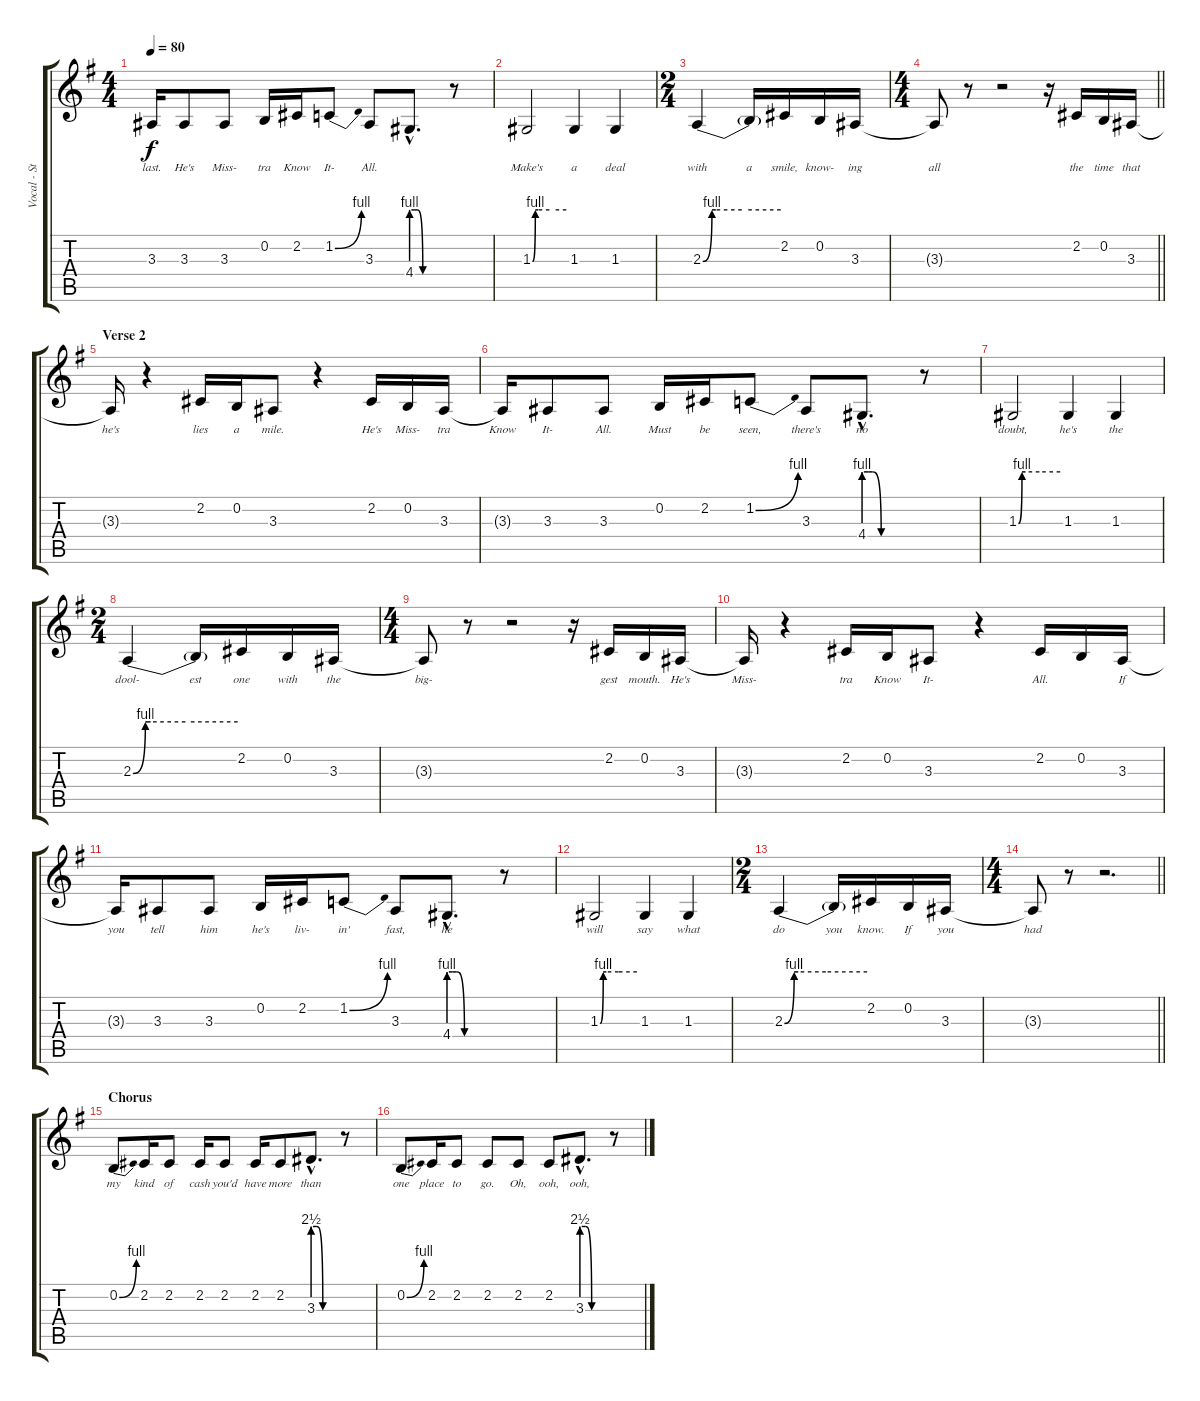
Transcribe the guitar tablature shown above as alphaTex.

\track ("Vocal - Stevie Wonder" "Vocal - St") {instrument altosax}
\staff {score tabs}
\tuning (E4 B3 G3 D3 A2 E2) {hide}
\ts (4 4)
\tempo 80
\clef g2
\ks g
3.3{t}.16{lyrics (0 "last.") lyrics (1 "") lyrics (2 "") lyrics (3 "") lyrics (4 "") dy f} 3.3.8{lyrics (0 "He's") lyrics (1 "") lyrics (2 "") lyrics (3 "") lyrics (4 "")} 3.3.8{lyrics (0 "Miss-") lyrics (1 "") lyrics (2 "") lyrics (3 "") lyrics (4 "")} 0.2.16{lyrics (0 "tra") lyrics (1 "") lyrics (2 "") lyrics (3 "") lyrics (4 "")} 2.2.16{lyrics (0 "Know") lyrics (1 "") lyrics (2 "") lyrics (3 "") lyrics (4 "")} 1.2{be (bend 0 0 60 4)}.8{lyrics (0 "It-") lyrics (1 "") lyrics (2 "") lyrics (3 "") lyrics (4 "")} 3.3.8{lyrics (0 "All.") lyrics (1 "") lyrics (2 "") lyrics (3 "") lyrics (4 "")} 4.4{be (custom 0 4 5 4 10 4 20 0 40 0 60 0) hac}.8{d lyrics (0 "") lyrics (1 "") lyrics (2 "") lyrics (3 "") lyrics (4 "")} r.8 |
1.3{be (custom 0 0 5 4 10 4 30 4 60 4)}.2{lyrics (0 "Make's") lyrics (1 "") lyrics (2 "") lyrics (3 "") lyrics (4 "")} 1.3.4{lyrics (0 "a") lyrics (1 "") lyrics (2 "") lyrics (3 "") lyrics (4 "")} 1.3.4{lyrics (0 "deal") lyrics (1 "") lyrics (2 "") lyrics (3 "") lyrics (4 "")} |
\ts (2 4)
2.3{be (custom 0 0 7 4 10 4 30 4 60 4)}.4{lyrics (0 "with") lyrics (1 "") lyrics (2 "") lyrics (3 "") lyrics (4 "")} 2.3{t}.16{lyrics (0 "a") lyrics (1 "") lyrics (2 "") lyrics (3 "") lyrics (4 "")} 2.2.16{lyrics (0 "smile,") lyrics (1 "") lyrics (2 "") lyrics (3 "") lyrics (4 "")} 0.2.16{lyrics (0 "know-") lyrics (1 "") lyrics (2 "") lyrics (3 "") lyrics (4 "")} 3.3.16{lyrics (0 "ing") lyrics (1 "") lyrics (2 "") lyrics (3 "") lyrics (4 "")} |
\ts (4 4)
\barLineRight lightlight
3.3{t}.8{lyrics (0 "all") lyrics (1 "") lyrics (2 "") lyrics (3 "") lyrics (4 "")} r.8 r.2 r.16 2.2.16{lyrics (0 "the") lyrics (1 "") lyrics (2 "") lyrics (3 "") lyrics (4 "")} 0.2.16{lyrics (0 "time") lyrics (1 "") lyrics (2 "") lyrics (3 "") lyrics (4 "")} 3.3.16{lyrics (0 "that") lyrics (1 "") lyrics (2 "") lyrics (3 "") lyrics (4 "")} |
\section ("" "Verse 2")
3.3{t}.16{lyrics (0 "he's") lyrics (1 "") lyrics (2 "") lyrics (3 "") lyrics (4 "")} r.4 2.2.16{lyrics (0 "lies") lyrics (1 "") lyrics (2 "") lyrics (3 "") lyrics (4 "")} 0.2.16{lyrics (0 "a") lyrics (1 "") lyrics (2 "") lyrics (3 "") lyrics (4 "")} 3.3.8{lyrics (0 "mile.") lyrics (1 "") lyrics (2 "") lyrics (3 "") lyrics (4 "")} r.4 2.2.16{lyrics (0 "He's") lyrics (1 "") lyrics (2 "") lyrics (3 "") lyrics (4 "")} 0.2.16{lyrics (0 "Miss-") lyrics (1 "") lyrics (2 "") lyrics (3 "") lyrics (4 "")} 3.3.16{lyrics (0 "tra") lyrics (1 "") lyrics (2 "") lyrics (3 "") lyrics (4 "")} |
3.3{t}.16{lyrics (0 "Know") lyrics (1 "") lyrics (2 "") lyrics (3 "") lyrics (4 "")} 3.3.8{lyrics (0 "It-") lyrics (1 "") lyrics (2 "") lyrics (3 "") lyrics (4 "")} 3.3.8{lyrics (0 "All.") lyrics (1 "") lyrics (2 "") lyrics (3 "") lyrics (4 "")} 0.2.16{lyrics (0 "Must") lyrics (1 "") lyrics (2 "") lyrics (3 "") lyrics (4 "")} 2.2.16{lyrics (0 "be") lyrics (1 "") lyrics (2 "") lyrics (3 "") lyrics (4 "")} 1.2{be (bend 0 0 60 4)}.8{lyrics (0 "seen,") lyrics (1 "") lyrics (2 "") lyrics (3 "") lyrics (4 "")} 3.3.8{lyrics (0 "there's") lyrics (1 "") lyrics (2 "") lyrics (3 "") lyrics (4 "")} 4.4{be (custom 0 4 5 4 10 4 20 0 40 0 60 0) hac}.8{d lyrics (0 "no") lyrics (1 "") lyrics (2 "") lyrics (3 "") lyrics (4 "")} r.8 |
1.3{be (custom 0 0 5 4 10 4 30 4 60 4)}.2{lyrics (0 "doubt,") lyrics (1 "") lyrics (2 "") lyrics (3 "") lyrics (4 "")} 1.3.4{lyrics (0 "he's") lyrics (1 "") lyrics (2 "") lyrics (3 "") lyrics (4 "")} 1.3.4{lyrics (0 "the") lyrics (1 "") lyrics (2 "") lyrics (3 "") lyrics (4 "")} |
\ts (2 4)
2.3{be (custom 0 0 7 4 10 4 30 4 60 4)}.4{lyrics (0 "dool-") lyrics (1 "") lyrics (2 "") lyrics (3 "") lyrics (4 "")} 2.3{t}.16{lyrics (0 "est") lyrics (1 "") lyrics (2 "") lyrics (3 "") lyrics (4 "")} 2.2.16{lyrics (0 "one") lyrics (1 "") lyrics (2 "") lyrics (3 "") lyrics (4 "")} 0.2.16{lyrics (0 "with") lyrics (1 "") lyrics (2 "") lyrics (3 "") lyrics (4 "")} 3.3.16{lyrics (0 "the") lyrics (1 "") lyrics (2 "") lyrics (3 "") lyrics (4 "")} |
\ts (4 4)
3.3{t}.8{lyrics (0 "big-") lyrics (1 "") lyrics (2 "") lyrics (3 "") lyrics (4 "")} r.8 r.2 r.16 2.2.16{lyrics (0 "gest") lyrics (1 "") lyrics (2 "") lyrics (3 "") lyrics (4 "")} 0.2.16{lyrics (0 "mouth.") lyrics (1 "") lyrics (2 "") lyrics (3 "") lyrics (4 "")} 3.3.16{lyrics (0 "He's") lyrics (1 "") lyrics (2 "") lyrics (3 "") lyrics (4 "")} |
3.3{t}.16{lyrics (0 "Miss-") lyrics (1 "") lyrics (2 "") lyrics (3 "") lyrics (4 "")} r.4 2.2.16{lyrics (0 "tra") lyrics (1 "") lyrics (2 "") lyrics (3 "") lyrics (4 "")} 0.2.16{lyrics (0 "Know") lyrics (1 "") lyrics (2 "") lyrics (3 "") lyrics (4 "")} 3.3.8{lyrics (0 "It-") lyrics (1 "") lyrics (2 "") lyrics (3 "") lyrics (4 "")} r.4 2.2.16{lyrics (0 "All.") lyrics (1 "") lyrics (2 "") lyrics (3 "") lyrics (4 "")} 0.2.16{lyrics (0 "") lyrics (1 "") lyrics (2 "") lyrics (3 "") lyrics (4 "")} 3.3.16{lyrics (0 "If") lyrics (1 "") lyrics (2 "") lyrics (3 "") lyrics (4 "")} |
3.3{t}.16{lyrics (0 "you") lyrics (1 "") lyrics (2 "") lyrics (3 "") lyrics (4 "")} 3.3.8{lyrics (0 "tell") lyrics (1 "") lyrics (2 "") lyrics (3 "") lyrics (4 "")} 3.3.8{lyrics (0 "him") lyrics (1 "") lyrics (2 "") lyrics (3 "") lyrics (4 "")} 0.2.16{lyrics (0 "he's") lyrics (1 "") lyrics (2 "") lyrics (3 "") lyrics (4 "")} 2.2.16{lyrics (0 "liv-") lyrics (1 "") lyrics (2 "") lyrics (3 "") lyrics (4 "")} 1.2{be (bend 0 0 60 4)}.8{lyrics (0 "in'") lyrics (1 "") lyrics (2 "") lyrics (3 "") lyrics (4 "")} 3.3.8{lyrics (0 "fast,") lyrics (1 "") lyrics (2 "") lyrics (3 "") lyrics (4 "")} 4.4{be (custom 0 4 5 4 10 4 20 0 40 0 60 0) hac}.8{d lyrics (0 "he") lyrics (1 "") lyrics (2 "") lyrics (3 "") lyrics (4 "")} r.8 |
1.3{be (custom 0 0 5 4 10 4 30 4 60 4)}.2{lyrics (0 "will") lyrics (1 "") lyrics (2 "") lyrics (3 "") lyrics (4 "")} 1.3.4{lyrics (0 "say") lyrics (1 "") lyrics (2 "") lyrics (3 "") lyrics (4 "")} 1.3.4{lyrics (0 "what") lyrics (1 "") lyrics (2 "") lyrics (3 "") lyrics (4 "")} |
\ts (2 4)
2.3{be (custom 0 0 7 4 10 4 30 4 60 4)}.4{lyrics (0 "do") lyrics (1 "") lyrics (2 "") lyrics (3 "") lyrics (4 "")} 2.3{t}.16{lyrics (0 "you") lyrics (1 "") lyrics (2 "") lyrics (3 "") lyrics (4 "")} 2.2.16{lyrics (0 "know.") lyrics (1 "") lyrics (2 "") lyrics (3 "") lyrics (4 "")} 0.2.16{lyrics (0 "If") lyrics (1 "") lyrics (2 "") lyrics (3 "") lyrics (4 "")} 3.3.16{lyrics (0 "you") lyrics (1 "") lyrics (2 "") lyrics (3 "") lyrics (4 "")} |
\ts (4 4)
\barLineRight lightlight
3.3{t}.8{lyrics (0 "had") lyrics (1 "") lyrics (2 "") lyrics (3 "") lyrics (4 "")} r.8 r.2{d} |
\section ("" "Chorus")
0.2{be (bend 0 0 60 4)}.8{lyrics (0 "my") lyrics (1 "") lyrics (2 "") lyrics (3 "") lyrics (4 "")} 2.2.16{lyrics (0 "kind") lyrics (1 "") lyrics (2 "") lyrics (3 "") lyrics (4 "")} 2.2.8{lyrics (0 "of") lyrics (1 "") lyrics (2 "") lyrics (3 "") lyrics (4 "")} 2.2.16{lyrics (0 "cash") lyrics (1 "") lyrics (2 "") lyrics (3 "") lyrics (4 "")} 2.2.8{lyrics (0 "you'd") lyrics (1 "") lyrics (2 "") lyrics (3 "") lyrics (4 "")} 2.2.16{lyrics (0 "have") lyrics (1 "") lyrics (2 "") lyrics (3 "") lyrics (4 "")} 2.2.8{lyrics (0 "more") lyrics (1 "") lyrics (2 "") lyrics (3 "") lyrics (4 "")} 3.3{be (custom 0 10 10 10 25 0 40 0 60 0) hac}.8{d lyrics (0 "than") lyrics (1 "") lyrics (2 "") lyrics (3 "") lyrics (4 "")} r.8 |
0.2{be (bend 0 0 60 4)}.8{lyrics (0 "one") lyrics (1 "") lyrics (2 "") lyrics (3 "") lyrics (4 "")} 2.2.16{lyrics (0 "place") lyrics (1 "") lyrics (2 "") lyrics (3 "") lyrics (4 "")} 2.2.8{lyrics (0 "to") lyrics (1 "") lyrics (2 "") lyrics (3 "") lyrics (4 "")} 2.2.8{lyrics (0 "go.") lyrics (1 "") lyrics (2 "") lyrics (3 "") lyrics (4 "")} 2.2.8{lyrics (0 "Oh,") lyrics (1 "") lyrics (2 "") lyrics (3 "") lyrics (4 "")} 2.2.8{lyrics (0 "ooh,") lyrics (1 "") lyrics (2 "") lyrics (3 "") lyrics (4 "")} 3.3{be (custom 0 10 10 10 25 0 40 0 60 0) hac}.8{d lyrics (0 "ooh,") lyrics (1 "") lyrics (2 "") lyrics (3 "") lyrics (4 "")} r.8
